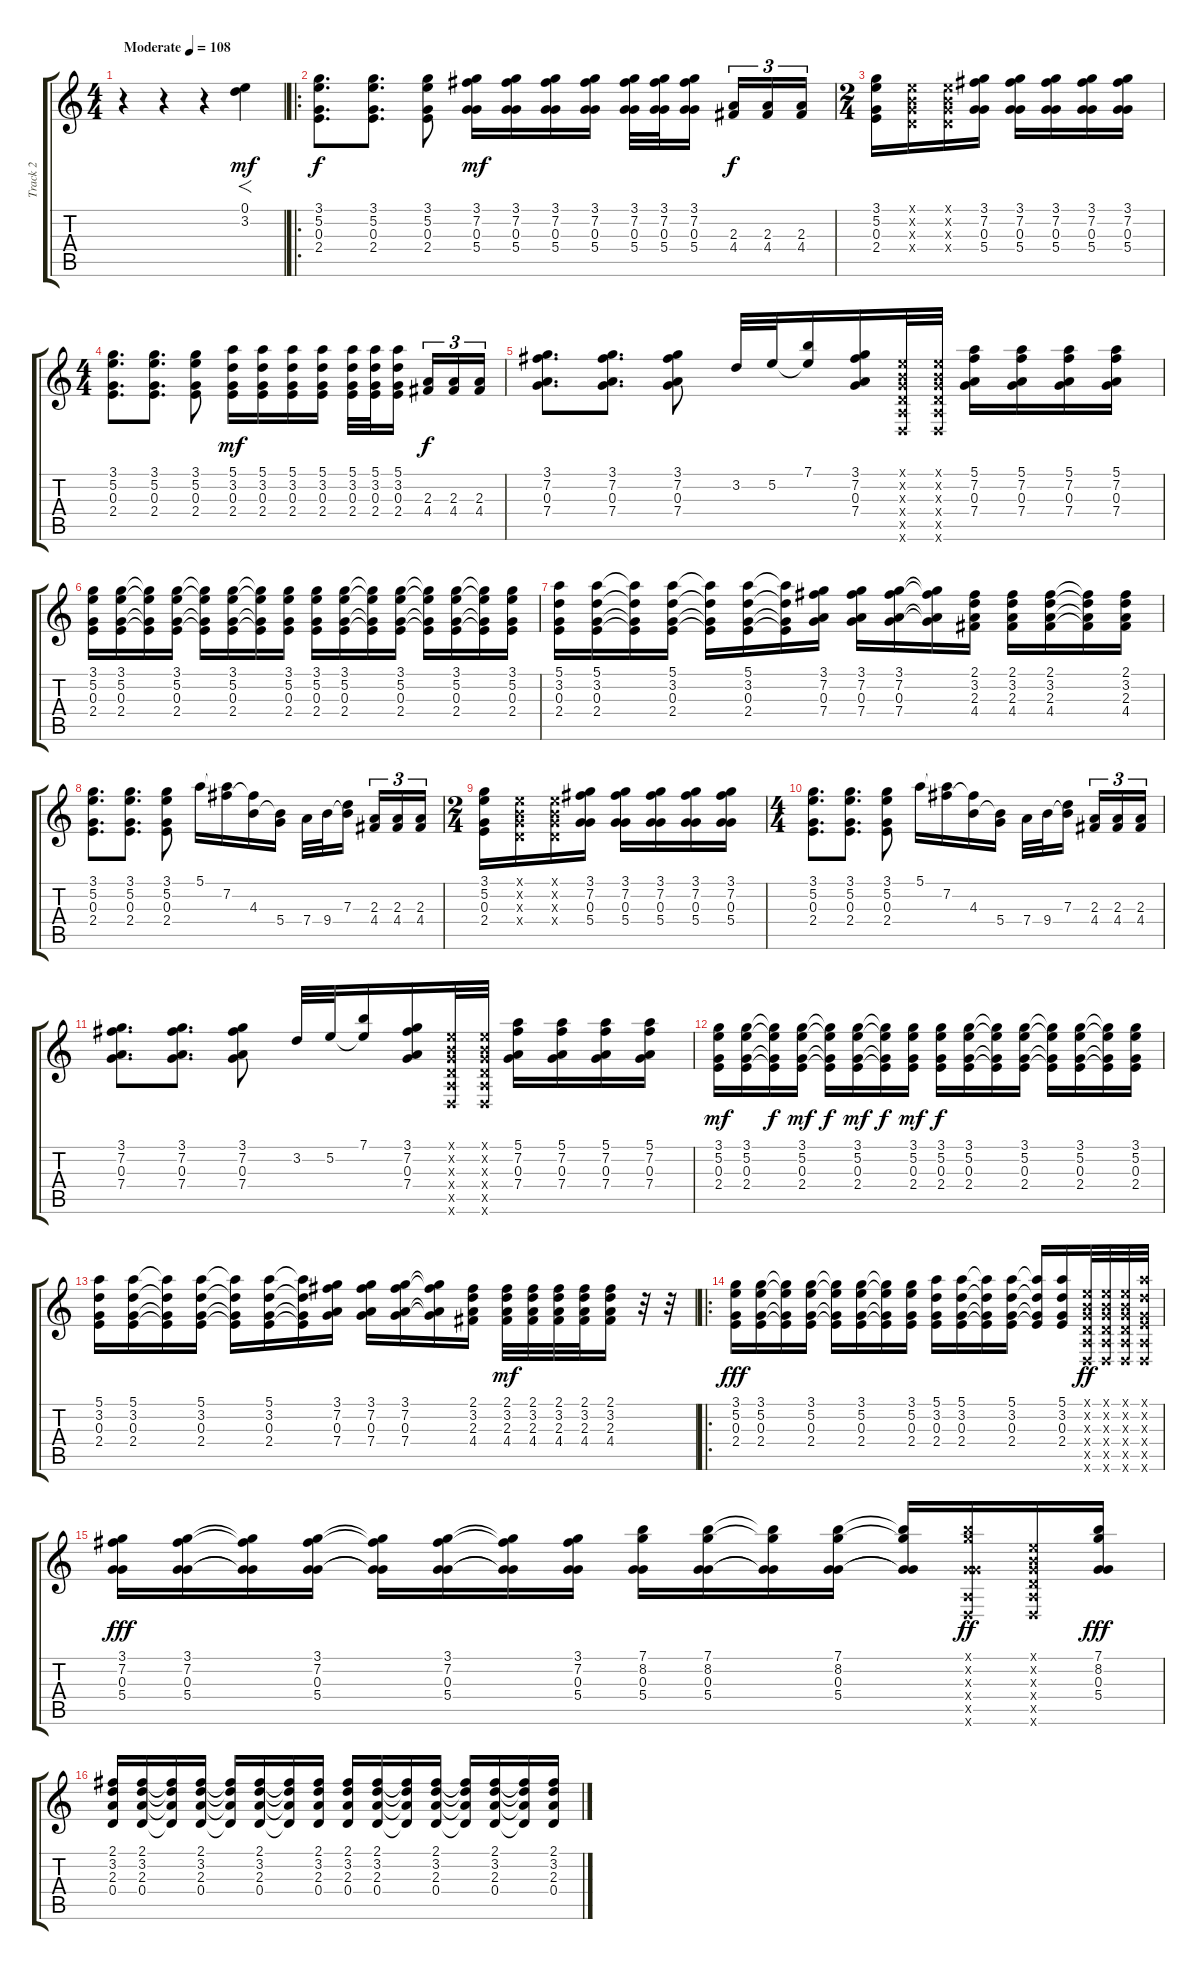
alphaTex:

\track ("Track 2" "Track 2") {instrument distortionguitar}
\staff {score tabs}
\tuning (E4 B3 G3 D3 A2 D2) {hide}
\ts (4 4)
\tempo (108 "Moderate")
\clef g2
\ks c
r.4{dy mf instrument distortionguitar} r.4 r.4 (0.1 3.2).4{f} |
\ro
(3.1 5.2 0.3 2.4).8{d dy f} (3.1 5.2 0.3 2.4).8{d} (3.1 5.2 0.3 2.4).8 (3.1 7.2 0.3 5.4).16{dy mf} (3.1 7.2 0.3 5.4).16 (3.1 7.2 0.3 5.4).16 (3.1 7.2 0.3 5.4).16 (3.1 7.2 0.3 5.4).32 (3.1 7.2 0.3 5.4).32 (3.1 7.2 0.3 5.4).16{beam splitsecondary} (2.3 4.4).16{tu (3 2) dy f} (2.3 4.4).16{tu (3 2)} (2.3 4.4).16{tu (3 2)} |
\ts (2 4)
(3.1 5.2 0.3 2.4).16 (0.1{x} 0.2{x} 0.3{x} 0.4{x}).16 (0.1{x} 0.2{x} 0.3{x} 0.4{x}).16 (3.1 7.2 0.3 5.4).16 (3.1 7.2 0.3 5.4).16 (3.1 7.2 0.3 5.4).16 (3.1 7.2 0.3 5.4).16 (3.1 7.2 0.3 5.4).16 |
\ts (4 4)
(3.1 5.2 0.3 2.4).8{d} (3.1 5.2 0.3 2.4).8{d} (3.1 5.2 0.3 2.4).8 (5.1 3.2 0.3 2.4).16{dy mf} (5.1 3.2 0.3 2.4).16 (5.1 3.2 0.3 2.4).16 (5.1 3.2 0.3 2.4).16 (5.1 3.2 0.3 2.4).32 (5.1 3.2 0.3 2.4).32 (5.1 3.2 0.3 2.4).16{beam splitsecondary} (2.3 4.4).16{tu (3 2) dy f} (2.3 4.4).16{tu (3 2)} (2.3 4.4).16{tu (3 2)} |
(3.1 7.2 0.3 7.4).8{d} (3.1 7.2 0.3 7.4).8{d} (3.1 7.2 0.3 7.4).8 3.2.32 5.2.32 (7.1 5.2{t}).16 (3.1 7.2 0.3 7.4).16 (0.1{x} 0.2{x} 0.3{x} 0.4{x} 0.5{x} 0.6{x}).32 (0.1{x} 0.2{x} 0.3{x} 0.4{x} 0.5{x} 0.6{x}).32 (5.1 7.2 0.3 7.4).16 (5.1 7.2 0.3 7.4).16 (5.1 7.2 0.3 7.4).16 (5.1 7.2 0.3 7.4).16 |
(3.1 5.2 0.3 2.4).16 (3.1 5.2 0.3 2.4).16 (3.1{t} 5.2{t} 0.3{t} 2.4{t}).16 (3.1 5.2 0.3 2.4).16 (3.1{t} 5.2{t} 0.3{t} 2.4{t}).16 (3.1 5.2 0.3 2.4).16 (3.1{t} 5.2{t} 0.3{t} 2.4{t}).16 (3.1 5.2 0.3 2.4).16 (3.1 5.2 0.3 2.4).16 (3.1 5.2 0.3 2.4).16 (3.1{t} 5.2{t} 0.3{t} 2.4{t}).16 (3.1 5.2 0.3 2.4).16 (3.1{t} 5.2{t} 0.3{t} 2.4{t}).16 (3.1 5.2 0.3 2.4).16 (3.1{t} 5.2{t} 0.3{t} 2.4{t}).16 (3.1 5.2 0.3 2.4).16 |
(5.1 3.2 0.3 2.4).16 (5.1 3.2 0.3 2.4).16 (5.1{t} 3.2{t} 0.3{t} 2.4{t}).16 (5.1 3.2 0.3 2.4).16 (5.1{t} 3.2{t} 0.3{t} 2.4{t}).16 (5.1 3.2 0.3 2.4).16 (5.1{t} 3.2{t} 0.3{t} 2.4{t}).16 (3.1 7.2 0.3 7.4).16 (3.1 7.2 0.3 7.4).16 (3.1 7.2 0.3 7.4).16 (3.1{t} 7.2{t} 0.3{t} 7.4{t}).16 (2.1 3.2 2.3 4.4).16 (2.1 3.2 2.3 4.4).16 (2.1 3.2 2.3 4.4).16 (2.1{t} 3.2{t} 2.3{t} 4.4{t}).16 (2.1 3.2 2.3 4.4).16 |
(3.1 5.2 0.3 2.4).8{d} (3.1 5.2 0.3 2.4).8{d} (3.1 5.2 0.3 2.4).8 5.1.16 (5.1{t} 7.2).16 (7.2{t} 4.3).16 (4.3{t} 5.4).16 7.4.32 9.4.32 (7.3 9.4{t}).16{beam splitsecondary} (2.3 4.4).16{tu (3 2)} (2.3 4.4).16{tu (3 2)} (2.3 4.4).16{tu (3 2)} |
\ts (2 4)
(3.1 5.2 0.3 2.4).16 (0.1{x} 0.2{x} 0.3{x} 0.4{x}).16 (0.1{x} 0.2{x} 0.3{x} 0.4{x}).16 (3.1 7.2 0.3 5.4).16 (3.1 7.2 0.3 5.4).16 (3.1 7.2 0.3 5.4).16 (3.1 7.2 0.3 5.4).16 (3.1 7.2 0.3 5.4).16 |
\ts (4 4)
(3.1 5.2 0.3 2.4).8{d} (3.1 5.2 0.3 2.4).8{d} (3.1 5.2 0.3 2.4).8 5.1.16 (5.1{t} 7.2).16 (7.2{t} 4.3).16 (4.3{t} 5.4).16 7.4.32 9.4.32 (7.3 9.4{t}).16{beam splitsecondary} (2.3 4.4).16{tu (3 2)} (2.3 4.4).16{tu (3 2)} (2.3 4.4).16{tu (3 2)} |
(3.1 7.2 0.3 7.4).8{d} (3.1 7.2 0.3 7.4).8{d} (3.1 7.2 0.3 7.4).8 3.2.32 5.2.32 (7.1 5.2{t}).16 (3.1 7.2 0.3 7.4).16 (0.1{x} 0.2{x} 0.3{x} 0.4{x} 0.5{x} 0.6{x}).32 (0.1{x} 0.2{x} 0.3{x} 0.4{x} 0.5{x} 0.6{x}).32 (5.1 7.2 0.3 7.4).16 (5.1 7.2 0.3 7.4).16 (5.1 7.2 0.3 7.4).16 (5.1 7.2 0.3 7.4).16 |
(3.1 5.2 0.3 2.4).16{dy mf} (3.1 5.2 0.3 2.4).16 (3.1{t} 5.2{t} 0.3{t} 2.4{t}).16{dy f} (3.1 5.2 0.3 2.4).16{dy mf} (3.1{t} 5.2{t} 0.3{t} 2.4{t}).16{dy f} (3.1 5.2 0.3 2.4).16{dy mf} (3.1{t} 5.2{t} 0.3{t} 2.4{t}).16{dy f} (3.1 5.2 0.3 2.4).16{dy mf} (3.1 5.2 0.3 2.4).16{dy f} (3.1 5.2 0.3 2.4).16 (3.1{t} 5.2{t} 0.3{t} 2.4{t}).16 (3.1 5.2 0.3 2.4).16 (3.1{t} 5.2{t} 0.3{t} 2.4{t}).16 (3.1 5.2 0.3 2.4).16 (3.1{t} 5.2{t} 0.3{t} 2.4{t}).16 (3.1 5.2 0.3 2.4).16 |
(5.1 3.2 0.3 2.4).16 (5.1 3.2 0.3 2.4).16 (5.1{t} 3.2{t} 0.3{t} 2.4{t}).16 (5.1 3.2 0.3 2.4).16 (5.1{t} 3.2{t} 0.3{t} 2.4{t}).16 (5.1 3.2 0.3 2.4).16 (5.1{t} 3.2{t} 0.3{t} 2.4{t}).16 (3.1 7.2 0.3 7.4).16 (3.1 7.2 0.3 7.4).16 (3.1 7.2 0.3 7.4).16 (3.1{t} 7.2{t} 0.3{t} 7.4{t}).16 (2.1 3.2 2.3 4.4).16 (2.1 3.2 2.3 4.4).32{dy mf} (2.1 3.2 2.3 4.4).32 (2.1 3.2 2.3 4.4).32 (2.1 3.2 2.3 4.4).32 (2.1 3.2 2.3 4.4).16 r.32 r.32 |
\ro
(3.1 5.2 0.3 2.4).16{dy fff} (3.1 5.2 0.3 2.4).16 (3.1{t} 5.2{t} 0.3{t} 2.4{t}).16 (3.1 5.2 0.3 2.4).16 (3.1{t} 5.2{t} 0.3{t} 2.4{t}).16 (3.1 5.2 0.3 2.4).16 (3.1{t} 5.2{t} 0.3{t} 2.4{t}).16 (3.1 5.2 0.3 2.4).16 (5.1 3.2 0.3 2.4).16 (5.1 3.2 0.3 2.4).16 (5.1{t} 3.2{t} 0.3{t} 2.4{t}).16 (5.1 3.2 0.3 2.4).16 (5.1{t} 3.2{t} 0.3{t} 2.4{t}).16 (5.1 3.2 0.3 2.4).16 (0.1{x} 0.2{x} 0.3{x} 0.4{x} 0.5{x} 0.6{x}).32{dy ff} (0.1{x} 0.2{x} 0.3{x} 0.4{x} 0.5{x} 0.6{x}).32 (0.1{x} 0.2{x} 0.3{x} 0.4{x} 0.5{x} 0.6{x}).32 (5.1{x} 3.2{x} 0.3{x} 2.4{x} 0.5{x} 0.6{x}).32 |
(3.1 7.2 0.3 5.4).16{dy fff} (3.1 7.2 0.3 5.4).16 (3.1{t} 7.2{t} 0.3{t} 5.4{t}).16 (3.1 7.2 0.3 5.4).16 (3.1{t} 7.2{t} 0.3{t} 5.4{t}).16 (3.1 7.2 0.3 5.4).16 (3.1{t} 7.2{t} 0.3{t} 5.4{t}).16 (3.1 7.2 0.3 5.4).16 (7.1 8.2 0.3 5.4).16 (7.1 8.2 0.3 5.4).16 (7.1{t} 8.2{t} 0.3{t} 5.4{t}).16 (7.1 8.2 0.3 5.4).16 (7.1{t} 8.2{t} 0.3{t} 5.4{t}).16 (7.1{x} 8.2{x} 0.3{x} 5.4{x} 0.5{x} 0.6{x}).16{dy ff} (0.1{x} 0.2{x} 0.3{x} 0.4{x} 0.5{x} 0.6{x}).16 (7.1 8.2 0.3 5.4).16{dy fff} |
(2.1 3.2 2.3 0.4).16 (2.1 3.2 2.3 0.4).16 (2.1{t} 3.2{t} 2.3{t} 0.4{t}).16 (2.1 3.2 2.3 0.4).16 (2.1{t} 3.2{t} 2.3{t} 0.4{t}).16 (2.1 3.2 2.3 0.4).16 (2.1{t} 3.2{t} 2.3{t} 0.4{t}).16 (2.1 3.2 2.3 0.4).16 (2.1 3.2 2.3 0.4).16 (2.1 3.2 2.3 0.4).16 (2.1{t} 3.2{t} 2.3{t} 0.4{t}).16 (2.1 3.2 2.3 0.4).16 (2.1{t} 3.2{t} 2.3{t} 0.4{t}).16 (2.1 3.2 2.3 0.4).16 (2.1{t} 3.2{t} 2.3{t} 0.4{t}).16 (2.1 3.2 2.3 0.4).16
